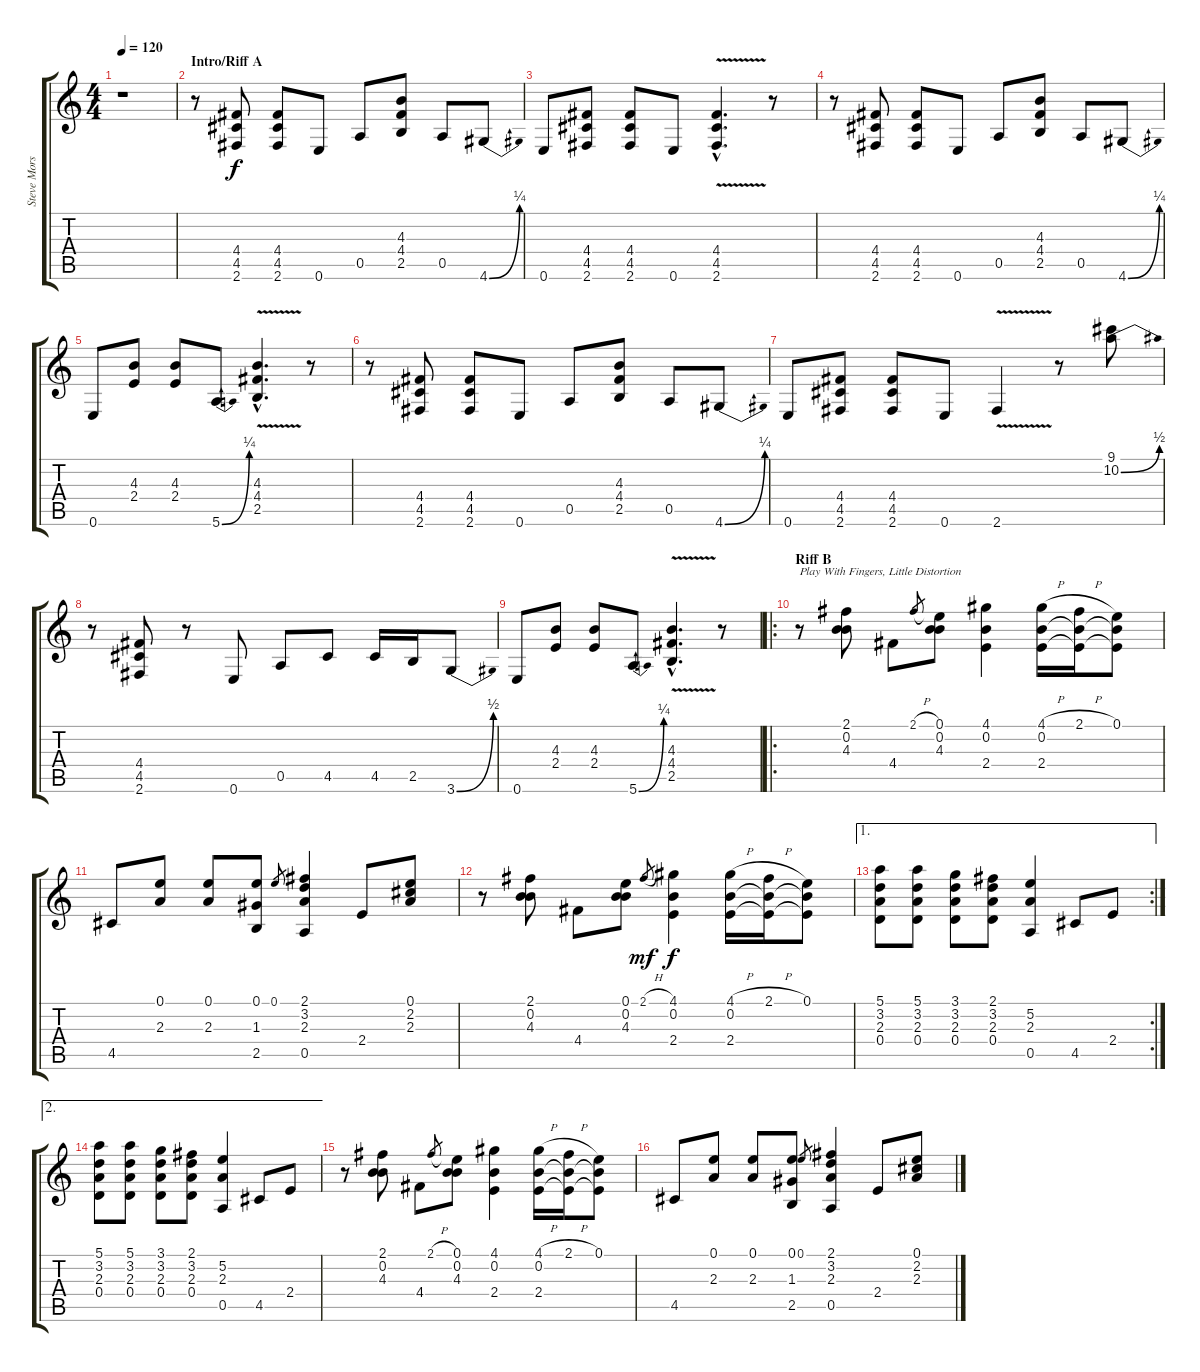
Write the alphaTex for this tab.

\track ("Steve Morse Rhythm Guitar" "Steve Mors") {instrument distortionguitar}
\staff {score tabs}
\tuning (E4 B3 G3 D3 A2 E2) {hide}
\ts (4 4)
\tempo 120
\clef g2
\ks c
r.1{dy f instrument distortionguitar} |
\section ("" "Intro/Riff A")
r.8 (4.4 4.5 2.6).8 (4.4 4.5 2.6).8 0.6.8 0.5.8 (4.3 4.4 2.5).8 0.5.8 4.6{be (bend 0 0 60 1)}.8 |
0.6.8 (4.4 4.5 2.6).8 (4.4 4.5 2.6).8 0.6.8 (4.4{v hac} 4.5{v hac} 2.6{v hac}).4{d} r.8 |
r.8 (4.4 4.5 2.6).8 (4.4 4.5 2.6).8 0.6.8 0.5.8 (4.3 4.4 2.5).8 0.5.8 4.6{be (bend 0 0 60 1)}.8 |
0.6.8 (4.3 2.4).8 (4.3 2.4).8 5.6{be (bend 0 0 60 1)}.8 (4.3{v hac} 4.4{v hac} 2.5{v hac}).4{d} r.8 |
r.8 (4.4 4.5 2.6).8 (4.4 4.5 2.6).8 0.6.8 0.5.8 (4.3 4.4 2.5).8 0.5.8 4.6{be (bend 0 0 60 1)}.8 |
0.6.8 (4.4 4.5 2.6).8 (4.4 4.5 2.6).8 0.6.8 2.6{v}.4 r.8 (9.1 10.2{be (bend 0 0 60 2)}).8 |
r.8 (4.4 4.5 2.6).8 r.8 0.6.8 0.5.8 4.5.8 4.5.16 2.5.16 3.6{be (bend 0 0 60 2)}.8 |
0.6.8 (4.3 2.4).8 (4.3 2.4).8 5.6{be (bend 0 0 60 1)}.8 (4.3{v hac} 4.4{v hac} 2.5{v hac}).4{d} r.8 |
\ro
\section ("" "Riff B")
r.8{txt "Play With Fingers, Little Distortion"} (2.1 0.2 4.3).8 4.4.8 2.1{h}.8{gr} (0.1 0.2 4.3).8 (4.1 0.2 2.4).4 (4.1{h} 0.2 2.4).16 (2.1{h} 0.2{t} 2.4{t}).16 (0.1 0.2{t} 2.4{t}).8 |
4.5.8 (0.1 2.3).8 (0.1 2.3).8 (0.1 1.3 2.5).8 0.1.8{gr} (2.1 3.2 2.3 0.5).4 2.4.8 (0.1 2.2 2.3).8 |
r.8 (2.1 0.2 4.3).8 4.4.8 (0.1 0.2 4.3).8 2.1{h}.8{gr dy mf} (4.1 0.2 2.4).4{dy f} (4.1{h} 0.2 2.4).16 (2.1{h} 0.2{t} 2.4{t}).16 (0.1 0.2{t} 2.4{t}).8 |
\ae 1
\rc 2
(5.1 3.2 2.3 0.4).8 (5.1 3.2 2.3 0.4).8 (3.1 3.2 2.3 0.4).8 (2.1 3.2 2.3 0.4).8 (5.2 2.3 0.5).4 4.5.8 2.4.8 |
\ae 2
(5.1 3.2 2.3 0.4).8{volume 14} (5.1 3.2 2.3 0.4).8 (3.1 3.2 2.3 0.4).8 (2.1 3.2 2.3 0.4).8 (5.2 2.3 0.5).4 4.5.8 2.4.8 |
r.8 (2.1 0.2 4.3).8 4.4.8 2.1{h}.8{gr} (0.1 0.2 4.3).8 (4.1 0.2 2.4).4 (4.1{h} 0.2 2.4).16 (2.1{h} 0.2{t} 2.4{t}).16 (0.1 0.2{t} 2.4{t}).8 |
4.5.8 (0.1 2.3).8 (0.1 2.3).8 (0.1 1.3 2.5).8 0.1.8{gr} (2.1 3.2 2.3 0.5).4 2.4.8 (0.1 2.2 2.3).8
